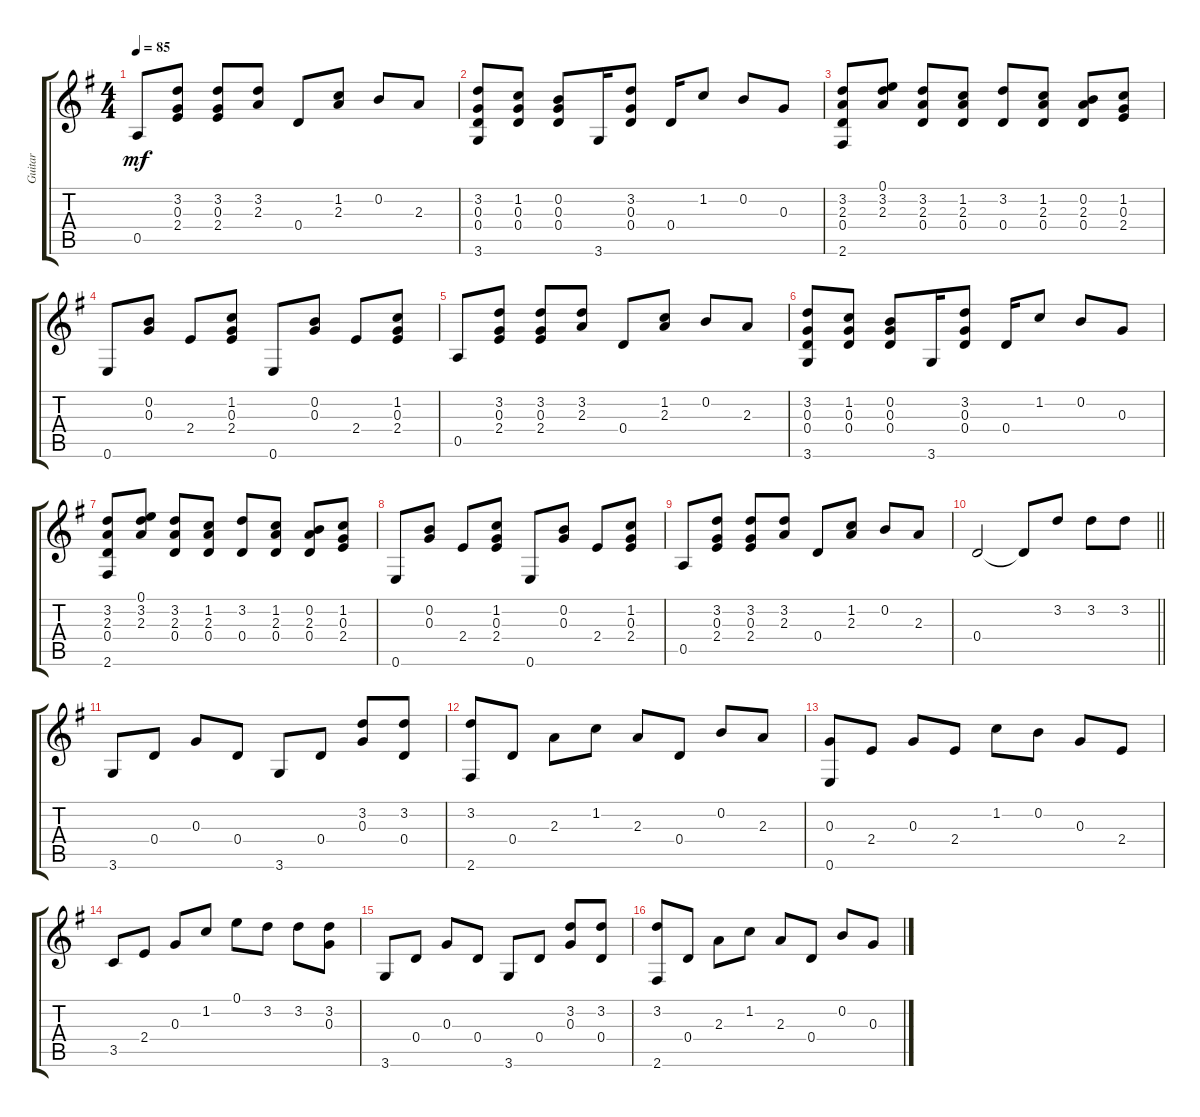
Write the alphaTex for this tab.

\track ("Guitar" "Guitar") {instrument acousticguitarsteel}
\staff {score tabs}
\tuning (E4 B3 G3 D3 A2 E2) {hide}
\ts (4 4)
\tempo 85
\clef g2
\ks eminor
0.5.8{dy mf} (3.2 0.3 2.4).8 (3.2 0.3 2.4).8 (3.2 2.3).8 0.4.8 (1.2 2.3).8 0.2.8 2.3.8 |
(3.2 0.3 0.4 3.6).8 (1.2 0.3 0.4).8 (0.2 0.3 0.4).8 3.6.16 (3.2 0.3 0.4).8 0.4.16 1.2.8 0.2.8 0.3.8 |
(3.2 2.3 0.4 2.6).8 (0.1 3.2 2.3).8 (3.2 2.3 0.4).8 (1.2 2.3 0.4).8 (3.2 0.4).8 (1.2 2.3 0.4).8 (0.2 2.3 0.4).8 (1.2 0.3 2.4).8 |
0.6.8 (0.2 0.3).8 2.4.8 (1.2 0.3 2.4).8 0.6.8 (0.2 0.3).8 2.4.8 (1.2 0.3 2.4).8 |
0.5.8 (3.2 0.3 2.4).8 (3.2 0.3 2.4).8 (3.2 2.3).8 0.4.8 (1.2 2.3).8 0.2.8 2.3.8 |
(3.2 0.3 0.4 3.6).8 (1.2 0.3 0.4).8 (0.2 0.3 0.4).8 3.6.16 (3.2 0.3 0.4).8 0.4.16 1.2.8 0.2.8 0.3.8 |
(3.2 2.3 0.4 2.6).8 (0.1 3.2 2.3).8 (3.2 2.3 0.4).8 (1.2 2.3 0.4).8 (3.2 0.4).8 (1.2 2.3 0.4).8 (0.2 2.3 0.4).8 (1.2 0.3 2.4).8 |
0.6.8 (0.2 0.3).8 2.4.8 (1.2 0.3 2.4).8 0.6.8 (0.2 0.3).8 2.4.8 (1.2 0.3 2.4).8 |
0.5.8 (3.2 0.3 2.4).8 (3.2 0.3 2.4).8 (3.2 2.3).8 0.4.8 (1.2 2.3).8 0.2.8 2.3.8 |
\barLineRight lightlight
0.4.2 0.4{t}.8 3.2.8 3.2.8 3.2.8 |
3.6.8 0.4.8 0.3.8 0.4.8 3.6.8 0.4.8 (3.2 0.3).8 (3.2 0.4).8 |
(3.2 2.6).8 0.4.8 2.3.8 1.2.8 2.3.8 0.4.8 0.2.8 2.3.8 |
(0.3 0.6).8 2.4.8 0.3.8 2.4.8 1.2.8 0.2.8 0.3.8 2.4.8 |
3.5.8 2.4.8 0.3.8 1.2.8 0.1.8 3.2.8 3.2.8 (3.2 0.3).8 |
3.6.8 0.4.8 0.3.8 0.4.8 3.6.8 0.4.8 (3.2 0.3).8 (3.2 0.4).8 |
(3.2 2.6).8 0.4.8 2.3.8 1.2.8 2.3.8 0.4.8 0.2.8 0.3.8
